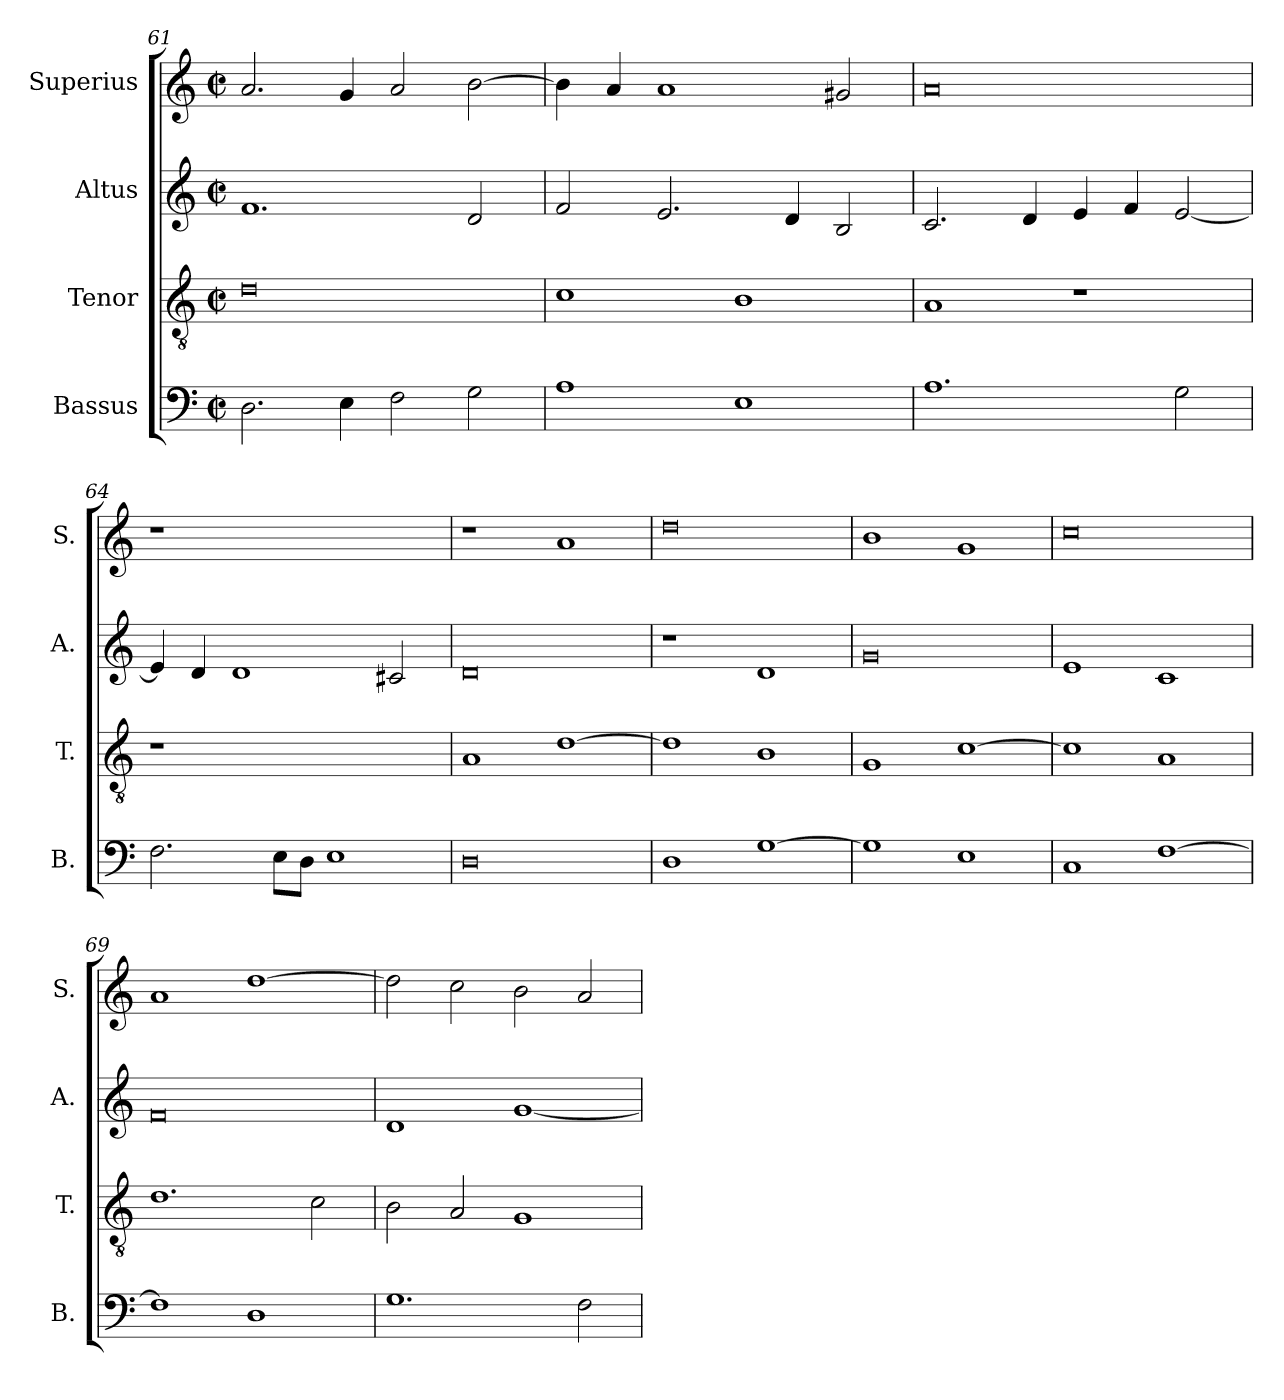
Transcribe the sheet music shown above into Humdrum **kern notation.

**kern	**kern	**kern	**kern
*part4	*part3	*part2	*part1
*staff4	*staff3	*staff2	*staff1
*I"Bassus	*I"Tenor	*I"Altus	*I"Superius
*I'B.	*I'T.	*I'A.	*I'S.
*clefF4	*clefGv2	*clefG2	*clefG2
*	*ITrd7c12	*	*
*k[]	*k[]	*k[]	*k[]
*C:	*C:	*C:	*C:
*M2/2	*M2/2	*M2/2	*M2/2
*met(c|)	*met(c|)	*met(c|)	*met(c|)
=61	=61	=61	=61
2.Di\	0Di	1.fi	2.ai/
4Ei\	.	.	4gi/
2Fi\	.	.	2ai/
2Gi\	.	2di/	[>2bi\
=62	=62	=62	=62
1Ai	1Ci	2fi/	4bi\]
.	.	.	4ai/
.	.	2.ei/	1ai
1Ei	1BBi	.	.
.	.	4di/	.
.	.	2Bi/	2g#Xi/
=63	=63	=63	=63
1.Ai	1AAi	2.ci/	0ai
.	.	4di/	.
.	1r	4ei/	.
.	.	4fi/	.
2Gi\	.	[<2ei/	.
=64	=64	=64	=64
!	!LO:N:vis=1	!	!LO:N:vis=1
2.Fi\	1r	4ei/]	1r
.	.	4di/	.
.	.	1di	.
8Ei\L	.	.	.
8Di\J	.	.	.
1Ei	1ryy	.	1ryy
.	.	2c#Xi/	.
!!LO:PB:g=z
=65	=65	=65	=65
0Di	1AAi	0di	1r
.	[>1Di	.	1ai
=66	=66	=66	=66
1Di	1Di]	1r	0ddi
[>1Gi	1BBi	1di	.
=67	=67	=67	=67
1Gi]	1GGi	0gi	1bi
1Ei	[>1Ci	.	1gi
=68	=68	=68	=68
1Ci	1Ci]	1ei	0cci
[>1Fi	1AAi	1ci	.
=69	=69	=69	=69
1Fi]	1.Di	0fi	1ai
1Di	.	.	[>1ddi
.	2Ci\	.	.
=70	=70	=70	=70
1.Gi	2BBi\	1di	2ddi\]
.	2AAi/	.	2cci\
.	1GGi	[<1gi	2bi\
2Fi\	.	.	2ai/
=	=	=	=
*-	*-	*-	*-
